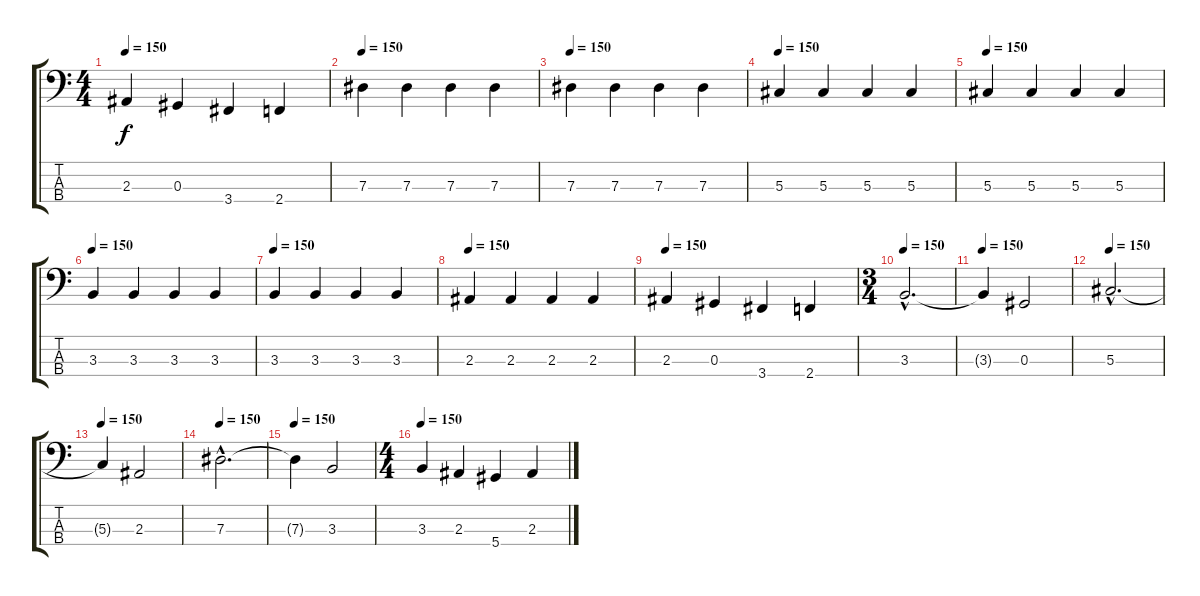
\track "" {instrument electricbasspick}
\staff {score tabs}
\tuning (Gb2 Db2 Ab1 Eb1) {hide}
\ts (4 4)
\tempo 150
\clef f4
\ks c
2.3.4{dy f} 0.3.4 3.4.4 2.4.4 |
\tempo 150
7.3.4 7.3.4 7.3.4 7.3.4 |
\tempo 150
7.3.4 7.3.4 7.3.4 7.3.4 |
\tempo 150
5.3.4 5.3.4 5.3.4 5.3.4 |
\tempo 150
5.3.4 5.3.4 5.3.4 5.3.4 |
\tempo 150
3.3.4 3.3.4 3.3.4 3.3.4 |
\tempo 150
3.3.4 3.3.4 3.3.4 3.3.4 |
\tempo 150
2.3.4 2.3.4 2.3.4 2.3.4 |
\tempo 150
2.3.4 0.3.4 3.4.4 2.4.4 |
\ts (3 4)
\tempo 150
3.3{hac}.2{d} |
\tempo 150
3.3{t}.4 0.3.2 |
\tempo 150
5.3{hac}.2{d} |
\tempo 150
5.3{t}.4 2.3.2 |
\tempo 150
7.3{hac}.2{d} |
\tempo 150
7.3{t}.4 3.3.2 |
\ts (4 4)
\tempo 150
3.3.4 2.3.4 5.4.4 2.3.4
